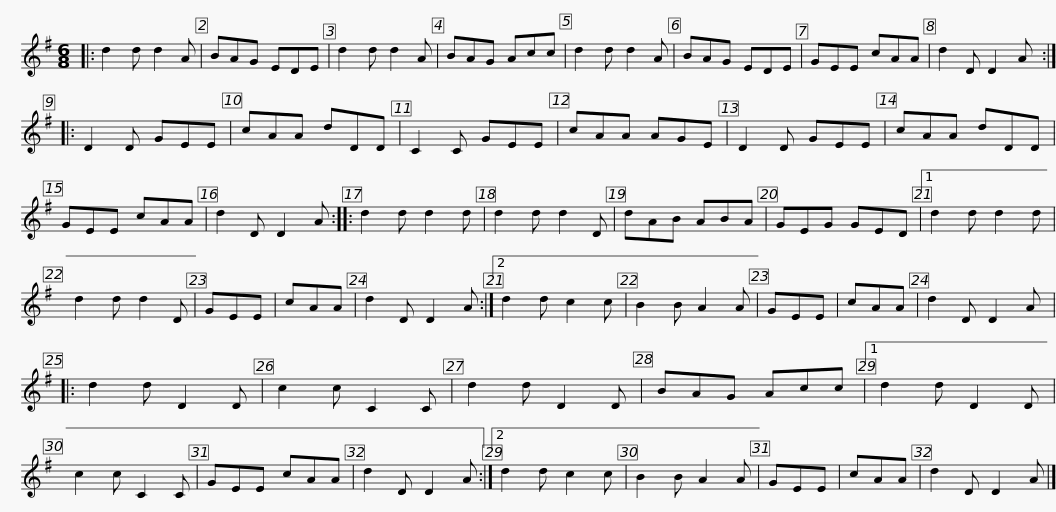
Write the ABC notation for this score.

X:1
L:1/8
M:6/8
I:linebreak $
K:G
V:1 treble
V:1
|: d2 d d2 A | BAG EDE | d2 d d2 A | BAG Acc | d2 d d2 A | %5
 BAG EDE | GEE cAA | d2 D D2 A ::$ D2 D GEE | cAA dDD | %10
 C2 C GEE | cAA AGE | D2 D GEE | cAA dDD | GEE cAA |$ %15
 d2 D D2 A :: d2 d d2 d | d2 d d2 D | dAB ABA | GEG GED |1 %20
 d2 d d2 d | d2 d d2 D | GEE | cAA |$ d2 D D2 A :|2 %25
 d2 d c2 c | B2 B A2 A | GEE | cAA | d2 D D2 A |: %30
 d2 d D2 D | c2 c C2 C | d2 d D2 D |$ BAG Acc |1 d2 d D2 D | %35
 c2 c C2 C | GEE cAA | d2 D D2 A :|2 d2 d c2 c | B2 B A2 A | %40
 GEE | cAA |$ d2 D D2 A |] %43
